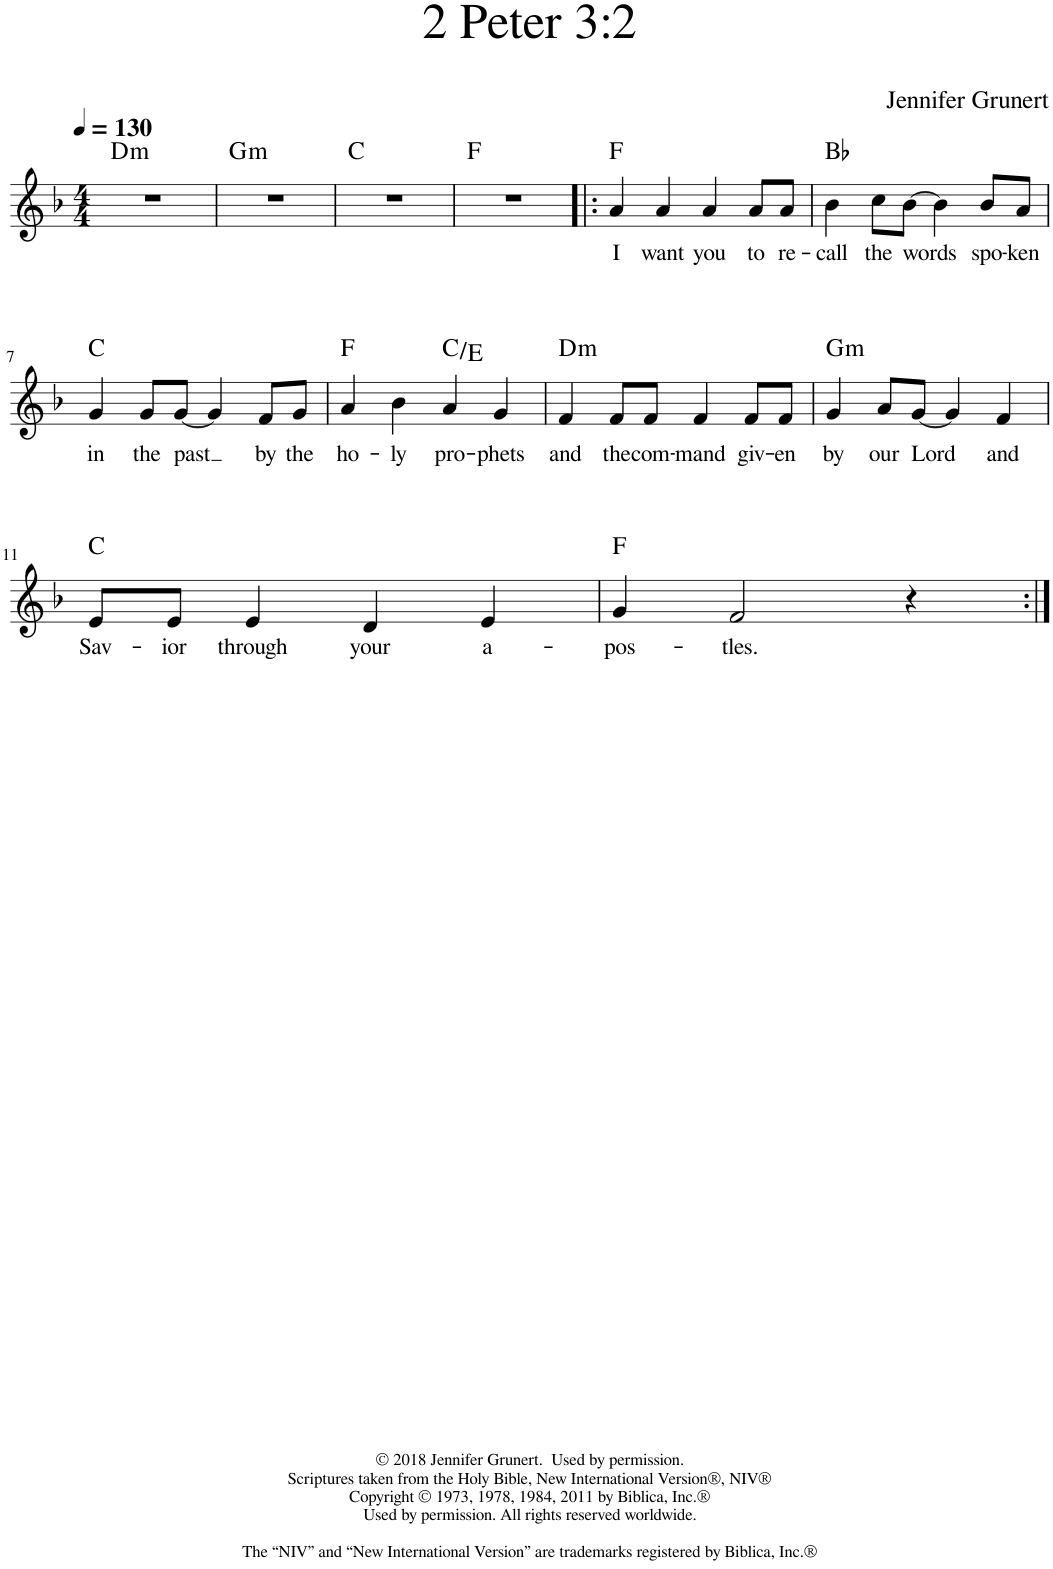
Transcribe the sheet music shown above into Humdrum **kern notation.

**kern	**text	**harte
*part1	*part1	*part1
*staff1	*staff1	*
*I"Piano	*	*
*I'Pno.	*	*
*clefG2	*	*
*k[b-]	*	*
*M4/4	*	*
*MM130	*	*
=1	=1	=1
!	!	!LO:H:kt=m
1r	.	D:min
=2	=2	=2
!	!	!LO:H:kt=m
1r	.	G:min
=3	=3	=3
1r	.	C:maj
=4	=4	=4
1r	.	F:maj
=5!|:	=5!|:	=5!|:
!	!LO:LY:b	!
4a/	I	F:maj
!	!LO:LY:b	!
4a/	want	.
!	!LO:LY:b	!
4a/	you	.
!	!LO:LY:b	!
8a/L	to	.
!	!LO:LY:b	!
8a/J	re-	.
=6	=6	=6
!	!LO:LY:b	!
4b-\	-call	Bb:maj
!	!LO:LY:b	!
8cc\L	the	.
!	!LO:LY:b	!
[8b-\J	words	.
4b-\]	.	.
!	!LO:LY:b	!
8b-/L	spo-	.
!	!LO:LY:b	!
8a/J	-ken	.
!!LO:LB:g=z
=7	=7	=7
!	!LO:LY:b	!
4g/	in	C:maj
!	!LO:LY:b	!
8g/L	the	.
!	!LO:LY:b	!
[8g/J	past	.
4g/]	.	.
!	!LO:LY:b	!
8f/L	by	.
!	!LO:LY:b	!
8g/J	the	.
=8	=8	=8
!	!LO:LY:b	!
4a/	ho-	F:maj
!	!LO:LY:b	!
4b-\	-ly	.
!	!LO:LY:b	!
4a/	pro-	C:maj/3
!	!LO:LY:b	!
4g/	-phets	.
=9	=9	=9
!	!LO:LY:b	!LO:H:kt=m
4f/	and	D:min
!	!LO:LY:b	!
8f/L	the	.
!	!LO:LY:b	!
8f/J	com-	.
!	!LO:LY:b	!
4f/	-mand	.
!	!LO:LY:b	!
8f/L	giv-	.
!	!LO:LY:b	!
8f/J	-en	.
=10	=10	=10
!	!LO:LY:b	!LO:H:kt=m
4g/	by	G:min
!	!LO:LY:b	!
8a/L	our	.
!	!LO:LY:b	!
[8g/J	Lord	.
4g/]	.	.
!	!LO:LY:b	!
4f/	and	.
!!LO:LB:g=z
=11	=11	=11
!	!LO:LY:b	!
8e/L	Sav-	C:maj
!	!LO:LY:b	!
8e/J	-ior	.
!	!LO:LY:b	!
4e/	through	.
!	!LO:LY:b	!
4d/	your	.
!	!LO:LY:b	!
4e/	a-	.
=12	=12	=12
!	!LO:LY:b	!
4g/	-pos-	F:maj
!	!LO:LY:b	!
2f/	-tles.	.
4r	.	.
=:|!	=:|!	=:|!
*-	*-	*-
